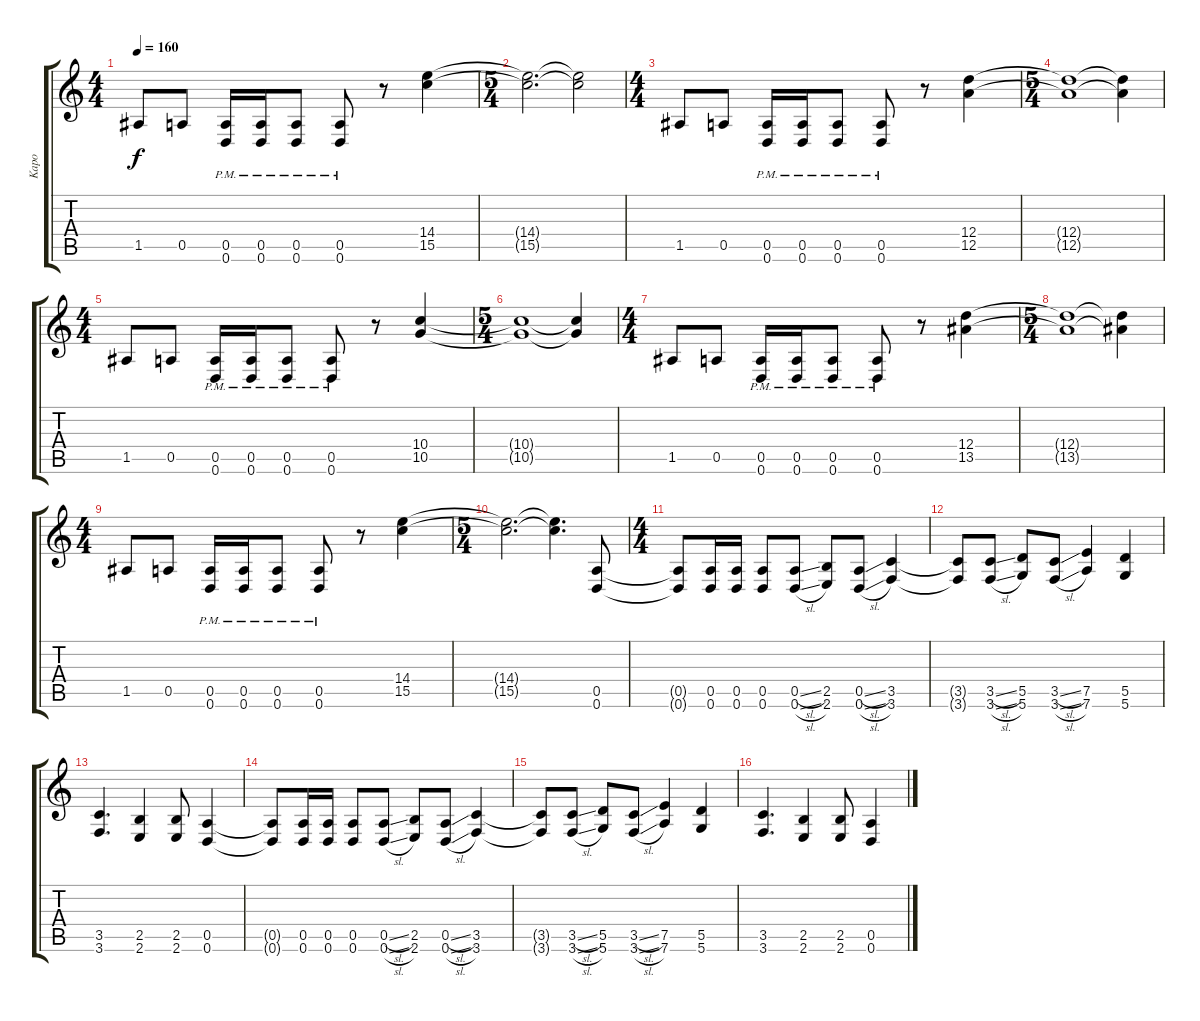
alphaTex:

\track ("Kapo" "Kapo") {instrument distortionguitar}
\staff {score tabs}
\tuning (E4 B3 G3 D3 A2 D2) {hide}
\ts (4 4)
\tempo 160
\clef g2
\ks c
1.5.8{dy f} 0.5.8 (0.5{pm} 0.6{pm}).16 (0.5{pm} 0.6{pm}).16 (0.5{pm} 0.6{pm}).8 (0.5{pm} 0.6{pm}).8 r.8 (14.4 15.5).4 |
\ts (5 4)
(14.4{t} 15.5{t}).2{d} (14.4{t} 15.5{t}).2 |
\ts (4 4)
1.5.8 0.5.8 (0.5{pm} 0.6{pm}).16 (0.5{pm} 0.6{pm}).16 (0.5{pm} 0.6{pm}).8 (0.5{pm} 0.6{pm}).8 r.8 (12.4 12.5).4 |
\ts (5 4)
(12.4{t} 12.5{t}).1 (12.4{t} 12.5{t}).4 |
\ts (4 4)
1.5.8 0.5.8 (0.5{pm} 0.6{pm}).16 (0.5{pm} 0.6{pm}).16 (0.5{pm} 0.6{pm}).8 (0.5{pm} 0.6{pm}).8 r.8 (10.4 10.5).4 |
\ts (5 4)
(10.4{t} 10.5{t}).1 (10.4{t} 10.5{t}).4 |
\ts (4 4)
1.5.8 0.5.8 (0.5{pm} 0.6{pm}).16 (0.5{pm} 0.6{pm}).16 (0.5{pm} 0.6{pm}).8 (0.5{pm} 0.6{pm}).8 r.8 (12.4 13.5).4 |
\ts (5 4)
(12.4{t} 13.5{t}).1 (12.4{t} 13.5{t}).4 |
\ts (4 4)
1.5.8 0.5.8 (0.5{pm} 0.6{pm}).16 (0.5{pm} 0.6{pm}).16 (0.5{pm} 0.6{pm}).8 (0.5{pm} 0.6{pm}).8 r.8 (14.4 15.5).4 |
\ts (5 4)
(14.4{t} 15.5{t}).2{d} (14.4{t} 15.5{t}).4{d} (0.5 0.6).8 |
\ts (4 4)
(0.5{t} 0.6{t}).8 (0.5 0.6).16 (0.5 0.6).16 (0.5 0.6).8 (0.5{sl} 0.6{sl}).8 (2.5 2.6).8 (0.5{sl} 0.6{sl}).8 (3.5 3.6).4 |
(3.5{t} 3.6{t}).8 (3.5{sl} 3.6{sl}).8 (5.5 5.6).8 (3.5{sl} 3.6{sl}).8 (7.5 7.6).4 (5.5 5.6).4 |
(3.5 3.6).4{d} (2.5 2.6).4 (2.5 2.6).8 (0.5 0.6).4 |
(0.5{t} 0.6{t}).8 (0.5 0.6).16 (0.5 0.6).16 (0.5 0.6).8 (0.5{sl} 0.6{sl}).8 (2.5 2.6).8 (0.5{sl} 0.6{sl}).8 (3.5 3.6).4 |
(3.5{t} 3.6{t}).8 (3.5{sl} 3.6{sl}).8 (5.5 5.6).8 (3.5{sl} 3.6{sl}).8 (7.5 7.6).4 (5.5 5.6).4 |
(3.5 3.6).4{d} (2.5 2.6).4 (2.5 2.6).8 (0.5 0.6).4
